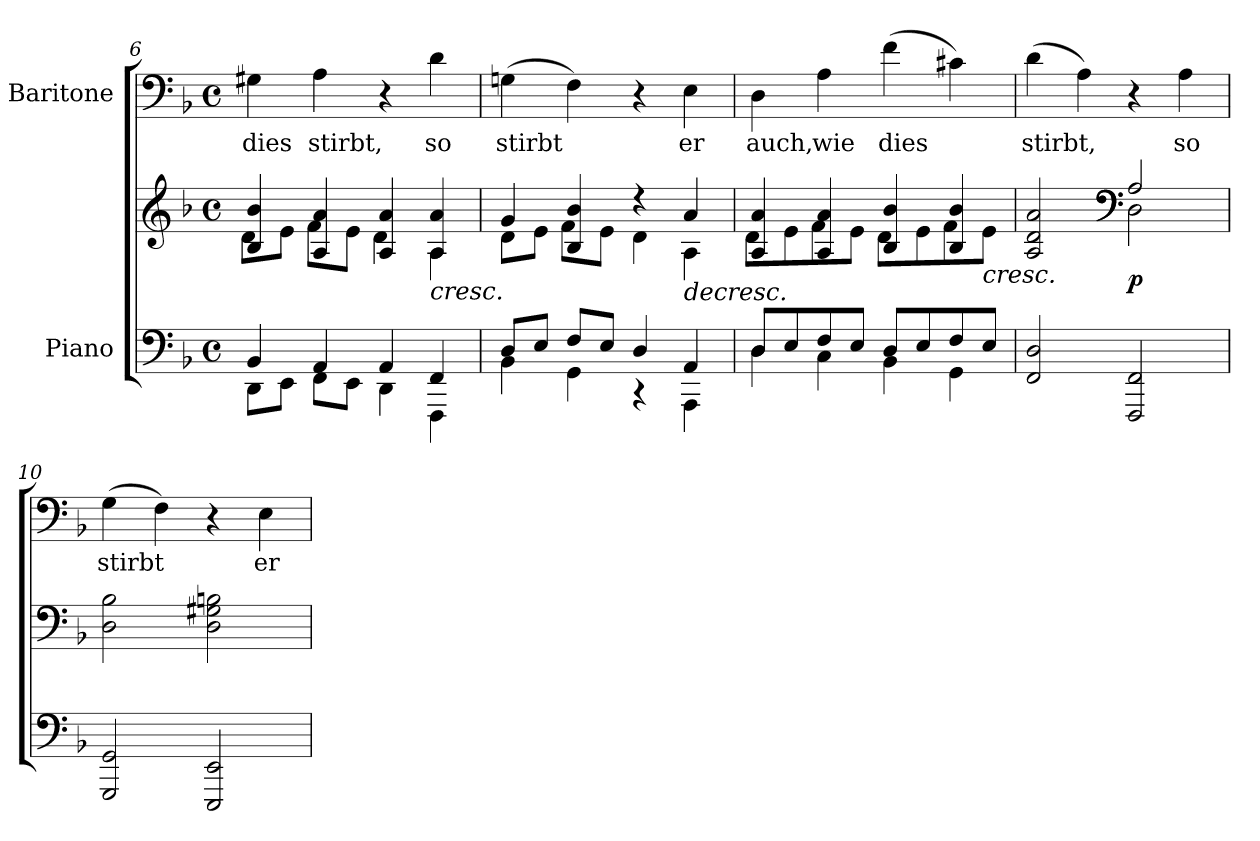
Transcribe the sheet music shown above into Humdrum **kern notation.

**kern	**kern	**dynam	**kern	**text
*part2	*part2	*part2	*part1	*part1
*staff3	*staff2	*staff2/3	*staff1	*staff1
*I"Piano	*	*	*I"Baritone	*
*clefF4	*clefG2	*	*clefF4	*
*k[b-]	*k[b-]	*	*k[b-]	*
*F:	*F:	*	*F:	*
*M4/4	*M4/4	*	*M4/4	*
*met(c)	*met(c)	*	*met(c)	*
=6	=6	=6	=6	=6
*^	*^	*	*	*
!	!	!	!	!	!	!LO:LY:b:color=#000000
4BB-i/	8DDi\L	4B-i/ 4b-i	8di\L	.	4G#Xi\	dies
.	8EEi\J	.	8ei\J	.	.	.
!	!	!	!	!	!	!LO:LY:b:color=#000000
4AAi/	8FFi\L	4Ai/ 4ai	8fi\L	[	4Ai\	stirbt,
.	8EEi\J	.	8ei\J	.	.	.
4AAi/	4DDi\	4Ai/ 4ai	4di\	.	4r	.
!	!	!	!	!LO:HP:b	!	!
!	!	!	!	!	!	!LO:LY:b:color=#000000
4FFi/	4FFFi\	4Ai/ 4ai	4Ai\	<	4di\	so
!!LO:LB:g=z
=7	=7	=7	=7	=7	=7	=7
!	!	!	!	!	!	!LO:LY:b:color=#000000
8Di/L	4BB-i\	4gi/	8di\L	.	(4Gni\	stirbt
8Ei/J	.	.	8ei\J	]	.	.
8Fi/L	4GGi\	4B-i/ 4b-i	8fi\L	.	4Fi\)	.
8Ei/J	.	.	8ei\J	.	.	.
4Di/	4r	4r	4di\	.	4r	.
!	!	!	!	!LO:HP:b	!	!
!	!	!	!	!	!	!LO:LY:b:color=#000000
4AAi/	4AAAi\	4ai/	4Ai\	>	4Ei\	er
=8	=8	=8	=8	=8	=8	=8
!	!	!	!	!	!	!LO:LY:b:color=#000000
8Di/L	4Di\	4Ai/ 4ai	8di\L	.	4Di\	auch,
8Ei/	.	.	8ei\	[	.	.
!	!	!	!	!	!	!LO:LY:b:color=#000000
8Fi/	4Ci\	4Ai/ 4ai	8fi\	.	4Ai\	wie
8Ei/J	.	.	8ei\J	.	.	.
!	!	!	!	!	!	!LO:LY:b:color=#000000
8Di/L	4BB-i\	4B-i/ 4b-i	8di\L	.	(4fi\	dies
8Ei/	.	.	8ei\	.	.	.
8Fi/	4GGi\	4B-i/ 4b-i	8fi\	.	4c#Xi\)	.
!	!	!	!	!LO:HP:b	!	!
8Ei/J	.	.	8ei\J	<	.	.
*v	*v	*	*	*	*	*
=9	=9	=9	=9	=9	=9
!	!	!	!	!	!LO:LY:b:color=#000000
2FFi/ 2Di	2Ai/ 2di 2ai	2ryy	.	(4di\	stirbt,
.	.	.	.	4Ai\)	.
*	*clefF4	*	*	*	*
2FFFi/ 2FFi	2Ai/	2Di\	] ] p	4r	.
!	!	!	!	!	!LO:LY:b:color=#000000
.	.	.	.	4Ai\	so
*	*v	*v	*	*	*
=10	=10	=10	=10	=10
!	!	!	!	!LO:LY:b:color=#000000
2GGGi/ 2GGi	2Di\ 2B-i	.	(4Gi\	stirbt
.	.	.	4Fi\)	.
2EEEi/ 2EEi	2Di\ 2G#Xi 2Bni	.	4r	.
!	!	!	!	!LO:LY:b:color=#000000
.	.	.	4Ei\	er
=	=	=	=	=
*-	*-	*-	*-	*-
